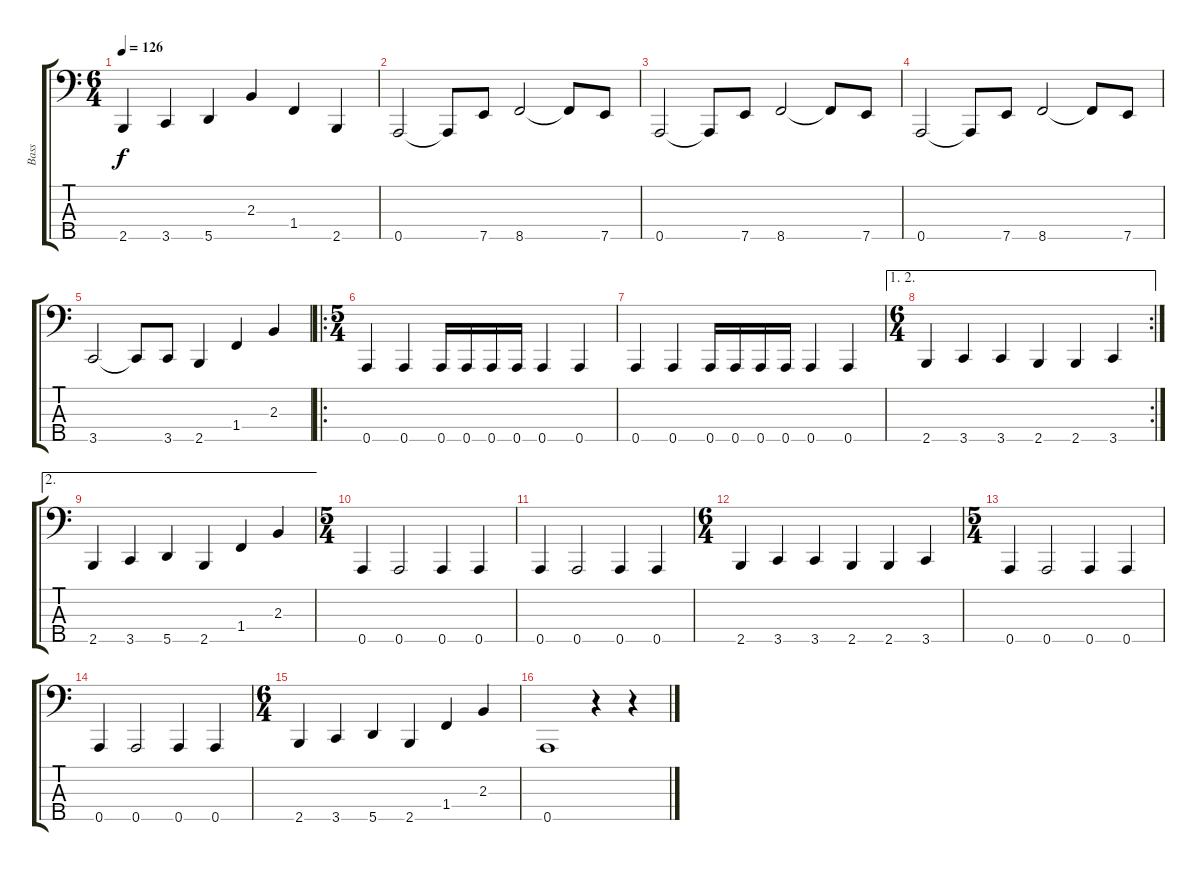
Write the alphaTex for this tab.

\track ("Bass" "Bass") {instrument electricbassfinger}
\staff {score tabs}
\tuning (G2 D2 A1 E1 A0) {hide}
\ts (6 4)
\tempo 126
\clef f4
\ks c
2.5.4{dy f} 3.5.4 5.5.4 2.3.4 1.4.4 2.5.4 |
0.5.2 0.5{t}.8 7.5.8 8.5.2 8.5{t}.8 7.5.8 |
0.5.2 0.5{t}.8 7.5.8 8.5.2 8.5{t}.8 7.5.8 |
0.5.2 0.5{t}.8 7.5.8 8.5.2 8.5{t}.8 7.5.8 |
3.5.2 3.5{t}.8 3.5.8 2.5.4 1.4.4 2.3.4 |
\ro
\ts (5 4)
0.5.4 0.5.4 0.5.16 0.5.16 0.5.16 0.5.16 0.5.4 0.5.4 |
0.5.4 0.5.4 0.5.16 0.5.16 0.5.16 0.5.16 0.5.4 0.5.4 |
\ae (1 2)
\rc 2
\ts (6 4)
2.5.4 3.5.4 3.5.4 2.5.4 2.5.4 3.5.4 |
\ae 2
2.5.4 3.5.4 5.5.4 2.5.4 1.4.4 2.3.4 |
\ts (5 4)
0.5.4 0.5.2 0.5.4 0.5.4 |
0.5.4 0.5.2 0.5.4 0.5.4 |
\ts (6 4)
2.5.4 3.5.4 3.5.4 2.5.4 2.5.4 3.5.4 |
\ts (5 4)
0.5.4 0.5.2 0.5.4 0.5.4 |
0.5.4 0.5.2 0.5.4 0.5.4 |
\ts (6 4)
2.5.4 3.5.4 5.5.4 2.5.4 1.4.4 2.3.4 |
0.5.1 r.4 r.4
